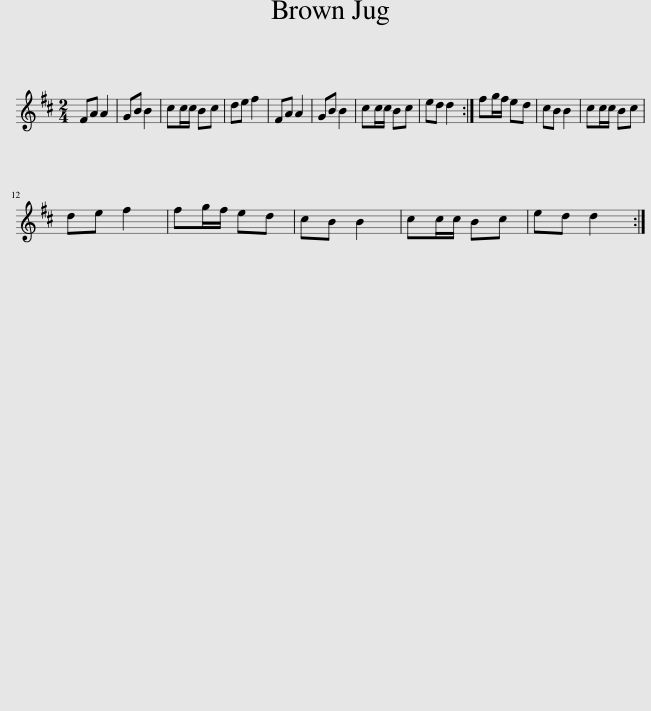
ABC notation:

X:1
L:1/8
M:2/4
I:linebreak $
K:D
V:1 treble
V:1
 FA A2 | GB B2 | cc/c/ Bc | de f2 | FA A2 | %5
 GB B2 | cc/c/ Bc | ed d2 :| fg/f/ ed | cB B2 | %10
 cc/c/ Bc |$ de f2 | fg/f/ ed | cB B2 | cc/c/ Bc | %15
 ed d2 :| %16
